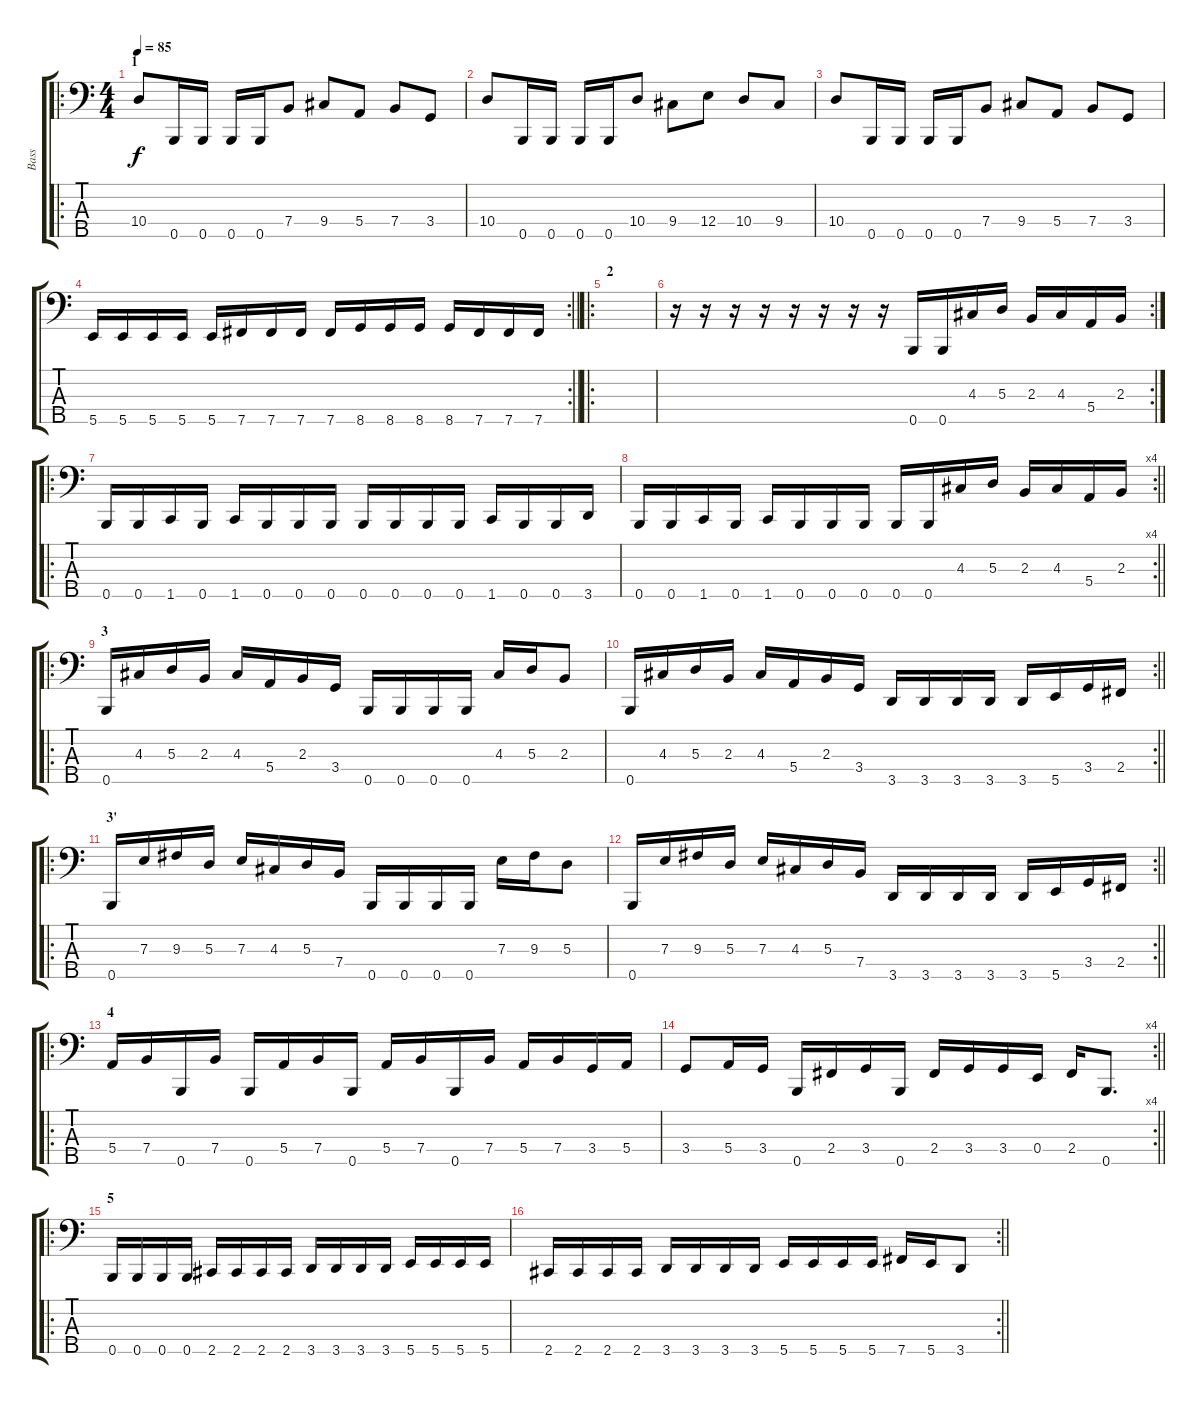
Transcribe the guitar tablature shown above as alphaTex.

\track ("Bass" "Bass") {instrument electricbassfinger}
\staff {score tabs}
\tuning (G2 D2 A1 E1 B0) {hide}
\ro
\ts (4 4)
\section ("" "1")
\tempo 85
\clef f4
\ks c
10.4.8{dy f instrument electricbassfinger} 0.5.16 0.5.16 0.5.16 0.5.16 7.4.8 9.4.8 5.4.8 7.4.8 3.4.8 |
10.4.8 0.5.16 0.5.16 0.5.16 0.5.16 10.4.8 9.4.8 12.4.8 10.4.8 9.4.8 |
10.4.8 0.5.16 0.5.16 0.5.16 0.5.16 7.4.8 9.4.8 5.4.8 7.4.8 3.4.8 |
\rc 2
\barLineRight lightlight
5.5.16 5.5.16 5.5.16 5.5.16 5.5.16 7.5.16 7.5.16 7.5.16 7.5.16 8.5.16 8.5.16 8.5.16 8.5.16 7.5.16 7.5.16 7.5.16 |
\ro
\section ("" "2")
|
\rc 2
r.16 r.16 r.16 r.16 r.16 r.16 r.16 r.16 0.5.16 0.5.16 4.3.16 5.3.16 2.3.16 4.3.16 5.4.16 2.3.16 |
\ro
0.5.16 0.5.16 1.5.16 0.5.16 1.5.16 0.5.16 0.5.16 0.5.16 0.5.16 0.5.16 0.5.16 0.5.16 1.5.16 0.5.16 0.5.16 3.5.16 |
\rc 4
\barLineRight lightlight
0.5.16 0.5.16 1.5.16 0.5.16 1.5.16 0.5.16 0.5.16 0.5.16 0.5.16 0.5.16 4.3.16 5.3.16 2.3.16 4.3.16 5.4.16 2.3.16 |
\ro
\section ("" "3")
0.5.16 4.3.16 5.3.16 2.3.16 4.3.16 5.4.16 2.3.16 3.4.16 0.5.16 0.5.16 0.5.16 0.5.16 4.3.16 5.3.16 2.3.8 |
\rc 2
\barLineRight lightlight
0.5.16 4.3.16 5.3.16 2.3.16 4.3.16 5.4.16 2.3.16 3.4.16 3.5.16 3.5.16 3.5.16 3.5.16 3.5.16 5.5.16 3.4.16 2.4.16 |
\ro
\section ("" "3'")
0.5.16 7.3.16 9.3.16 5.3.16 7.3.16 4.3.16 5.3.16 7.4.16 0.5.16 0.5.16 0.5.16 0.5.16 7.3.16 9.3.16 5.3.8 |
\rc 2
\barLineRight lightlight
0.5.16 7.3.16 9.3.16 5.3.16 7.3.16 4.3.16 5.3.16 7.4.16 3.5.16 3.5.16 3.5.16 3.5.16 3.5.16 5.5.16 3.4.16 2.4.16 |
\ro
\section ("" "4")
5.4.16 7.4.16 0.5.16 7.4.16 0.5.16 5.4.16 7.4.16 0.5.16 5.4.16 7.4.16 0.5.16 7.4.16 5.4.16 7.4.16 3.4.16 5.4.16 |
\rc 4
\barLineRight lightlight
3.4.8 5.4.16 3.4.16 0.5.16 2.4.16 3.4.16 0.5.16 2.4.16 3.4.16 3.4.16 0.4.16 2.4.16 0.5.8{d} |
\ro
\section ("" "5")
0.5.16 0.5.16 0.5.16 0.5.16 2.5.16 2.5.16 2.5.16 2.5.16 3.5.16 3.5.16 3.5.16 3.5.16 5.5.16 5.5.16 5.5.16 5.5.16 |
\rc 2
\barLineRight lightlight
2.5.16 2.5.16 2.5.16 2.5.16 3.5.16 3.5.16 3.5.16 3.5.16 5.5.16 5.5.16 5.5.16 5.5.16 7.5.16 5.5.16 3.5.8
